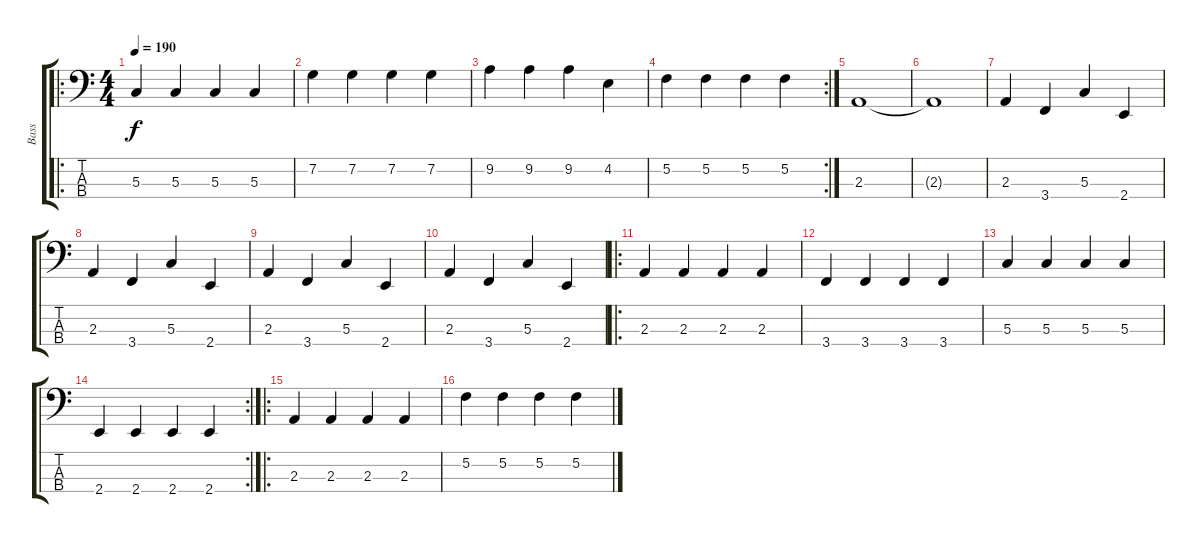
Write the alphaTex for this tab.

\track ("Bass" "Bass") {instrument electricbassfinger}
\staff {score tabs}
\tuning (F2 C2 G1 D1) {hide}
\ro
\ts (4 4)
\tempo 190
\clef f4
\ks c
5.3.4{dy f} 5.3.4 5.3.4 5.3.4 |
7.2.4 7.2.4 7.2.4 7.2.4 |
9.2.4 9.2.4 9.2.4 4.2.4 |
\rc 2
5.2.4 5.2.4 5.2.4 5.2.4 |
2.3.1 |
2.3{t}.1 |
2.3.4 3.4.4 5.3.4 2.4.4 |
2.3.4 3.4.4 5.3.4 2.4.4 |
2.3.4 3.4.4 5.3.4 2.4.4 |
2.3.4 3.4.4 5.3.4 2.4.4 |
\ro
2.3.4 2.3.4 2.3.4 2.3.4 |
3.4.4 3.4.4 3.4.4 3.4.4 |
5.3.4 5.3.4 5.3.4 5.3.4 |
\rc 2
2.4.4 2.4.4 2.4.4 2.4.4 |
\ro
2.3.4 2.3.4 2.3.4 2.3.4 |
5.2.4 5.2.4 5.2.4 5.2.4
